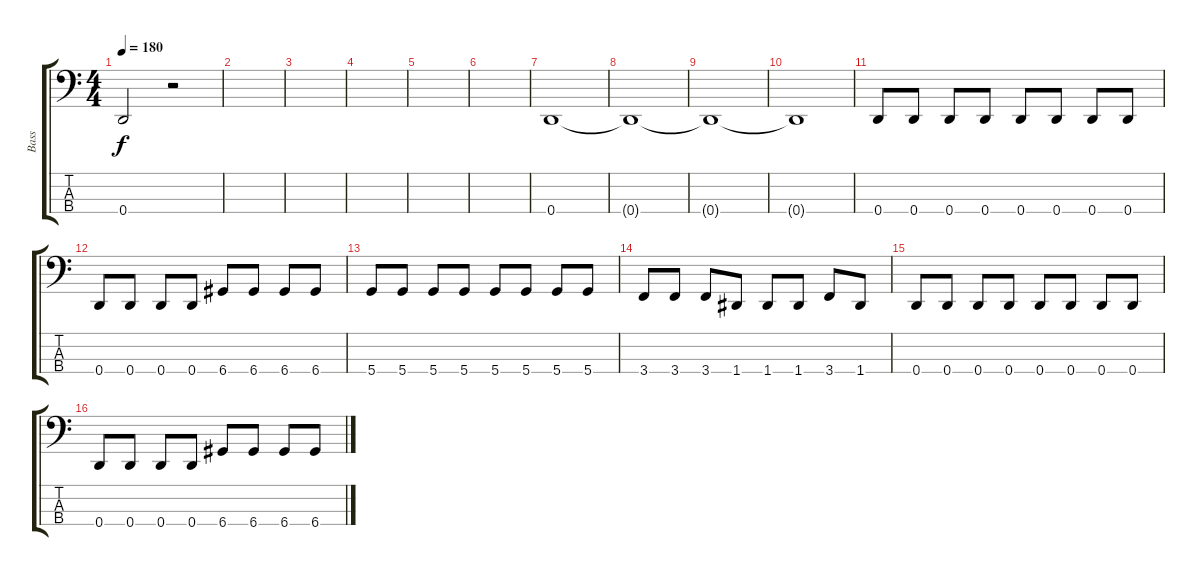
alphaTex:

\track ("Bass" "Bass") {instrument electricbasspick}
\staff {score tabs}
\tuning (F2 C2 G1 D1) {hide}
\ts (4 4)
\tempo 180
\clef f4
\ks c
0.4.2{dy f} r.2 |
|
|
|
|
|
0.4.1 |
0.4{t}.1 |
0.4{t}.1 |
0.4{t}.1 |
0.4.8 0.4.8 0.4.8 0.4.8 0.4.8 0.4.8 0.4.8 0.4.8 |
0.4.8 0.4.8 0.4.8 0.4.8 6.4.8 6.4.8 6.4.8 6.4.8 |
5.4.8 5.4.8 5.4.8 5.4.8 5.4.8 5.4.8 5.4.8 5.4.8 |
3.4.8 3.4.8 3.4.8 1.4.8 1.4.8 1.4.8 3.4.8 1.4.8 |
0.4.8 0.4.8 0.4.8 0.4.8 0.4.8 0.4.8 0.4.8 0.4.8 |
0.4.8 0.4.8 0.4.8 0.4.8 6.4.8 6.4.8 6.4.8 6.4.8
